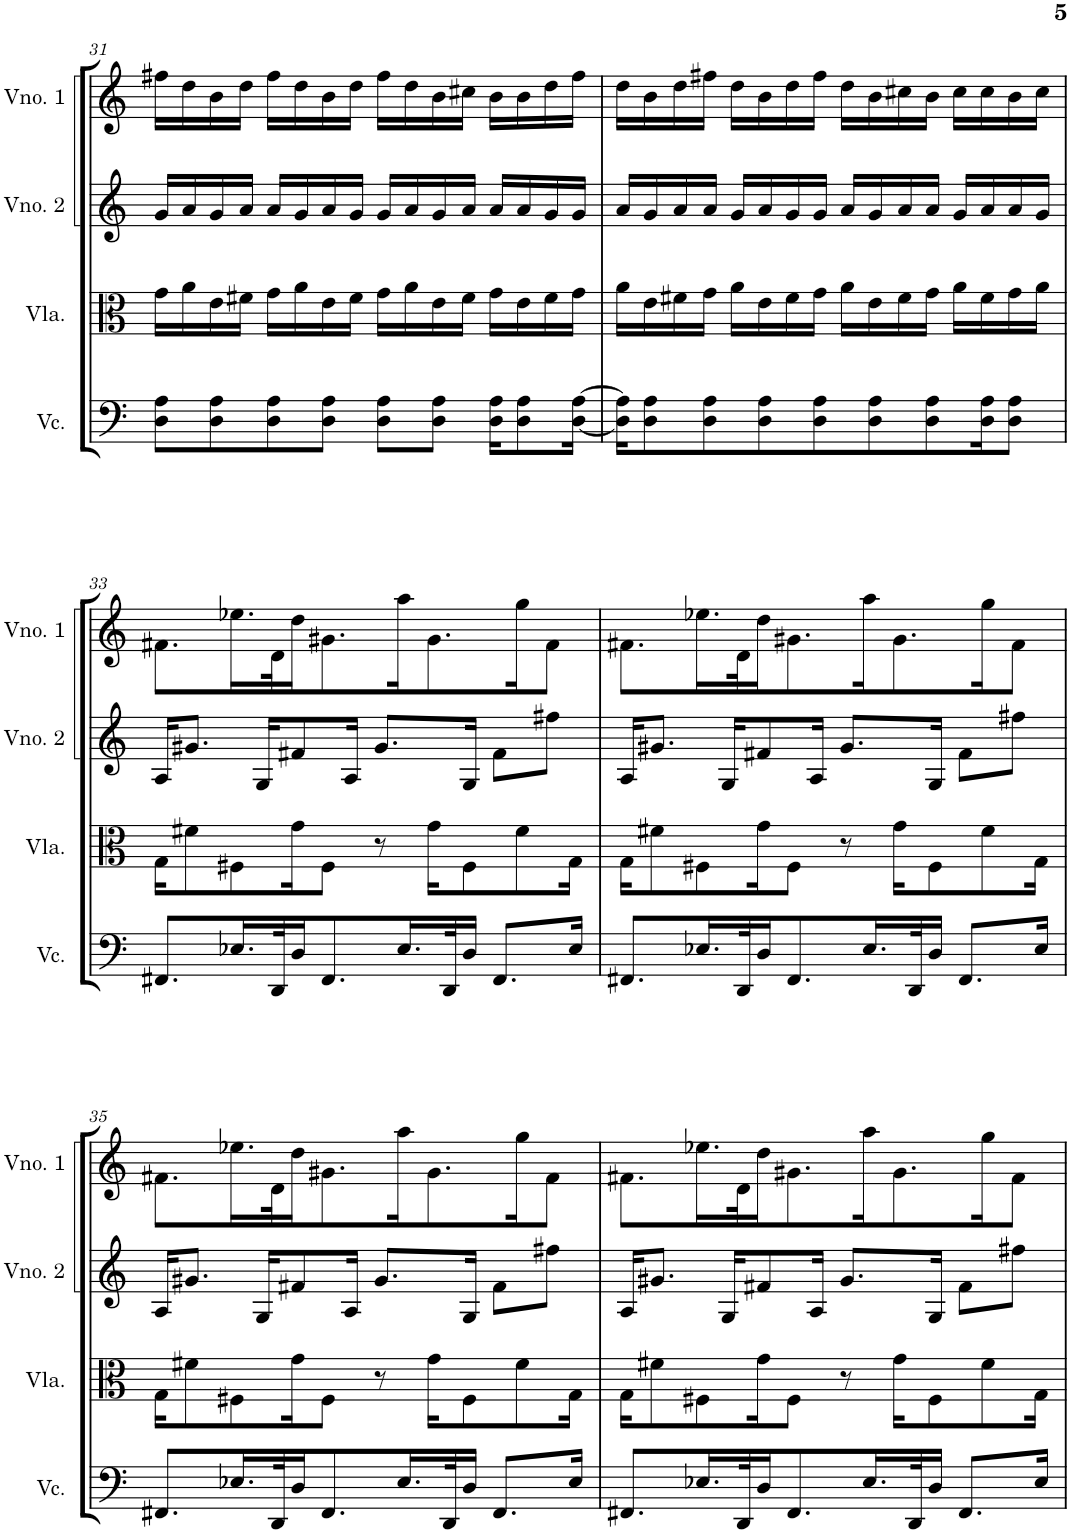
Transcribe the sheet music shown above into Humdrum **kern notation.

**kern	**kern	**kern	**kern
*part4	*part3	*part2	*part1
*staff4	*staff3	*staff2	*staff1
*I"Violoncelo	*I"Viola	*I"Violino 2	*I"Violino 1
*I'Vc.	*I'Vla.	*I'Vno. 2	*I'Vno. 1
!!LO:PB:g=z
*clefF4	*clefC3	*clefG2	*clefG2
*k[]	*k[]	*k[]	*k[]
*M4/4	*M4/4	*M4/4	*M4/4
=31	=31	=31	=31
8D\ 8A\L	16g\LL	16g/LL	16ff#X\LL
.	16a\	16a/	16dd\
8D\ 8A\	16e\	16g/	16b\
.	16f#X\JJ	16a/JJ	16dd\JJ
8D\ 8A\	16g\LL	16a/LL	16ff#\LL
.	16a\	16g/	16dd\
8D\ 8A\J	16e\	16a/	16b\
.	16f#\JJ	16g/JJ	16dd\JJ
8D\ 8A\L	16g\LL	16g/LL	16ff#\LL
.	16a\	16a/	16dd\
8D\ 8A\J	16e\	16g/	16b\
.	16f#\JJ	16a/JJ	16cc#X\JJ
16D\ 16A\KL	16g\LL	16a/LL	16b\LL
8D\ 8A\	16e\	16a/	16b\
.	16f#\	16g/	16dd\
[16D\ [16A\Jk	16g\JJ	16g/JJ	16ff#\JJ
=32	=32	=32	=32
16D\] 16A\]KL	16a\LL	16a/LL	16dd\LL
8D\ 8A\	16e\	16g/	16b\
.	16f#X\	16a/	16dd\
8D\ 8A\	16g\JJ	16a/JJ	16ff#X\JJ
.	16a\LL	16g/LL	16dd\LL
8D\ 8A\	16e\	16a/	16b\
.	16f#\	16g/	16dd\
8D\ 8A\	16g\JJ	16g/JJ	16ff#\JJ
.	16a\LL	16a/LL	16dd\LL
8D\ 8A\	16e\	16g/	16b\
.	16f#\	16a/	16cc#X\
8D\ 8A\	16g\JJ	16a/JJ	16b\JJ
.	16a\LL	16g/LL	16cc#\LL
16D\ 16A\K	16f#\	16a/	16cc#\
8D\ 8A\J	16g\	16a/	16b\
.	16a\JJ	16g/JJ	16cc#\JJ
!!LO:LB:g=z
=33	=33	=33	=33
8.FF#X/L	16G\KL	16A/KL	8.f#X\L
.	8f#X\	8.g#X/J	.
16.E-X/L	8F#X\	.	16.ee-X\L
.	.	16G/KL	.
32DD/K	.	.	32d\K
16D/J	16g\K	8f#X/	16dd\J
8.FF#/	8F#\J	.	8.g#X\
.	.	16A/Jk	.
.	8r	8.g#/L	.
16.E-/L	.	.	16aa\K
.	16g\KL	.	8.g#\
32DD/K	.	.	.
16D/JJ	8F#\	16G/Jk	.
8.FF#/L	.	8f#\L	.
.	8f#\	.	16gg\K
.	.	8ff#X\J	8f#\J
16E-/Jk	16G\Jk	.	.
=34	=34	=34	=34
8.FF#X/L	16G\KL	16A/KL	8.f#X\L
.	8f#X\	8.g#X/J	.
16.E-X/L	8F#X\	.	16.ee-X\L
.	.	16G/KL	.
32DD/K	.	.	32d\K
16D/J	16g\K	8f#X/	16dd\J
8.FF#/	8F#\J	.	8.g#X\
.	.	16A/Jk	.
.	8r	8.g#/L	.
16.E-/L	.	.	16aa\K
.	16g\KL	.	8.g#\
32DD/K	.	.	.
16D/JJ	8F#\	16G/Jk	.
8.FF#/L	.	8f#\L	.
.	8f#\	.	16gg\K
.	.	8ff#X\J	8f#\J
16E-/Jk	16G\Jk	.	.
!!LO:LB:g=z
=35	=35	=35	=35
8.FF#X/L	16G\KL	16A/KL	8.f#X\L
.	8f#X\	8.g#X/J	.
16.E-X/L	8F#X\	.	16.ee-X\L
.	.	16G/KL	.
32DD/K	.	.	32d\K
16D/J	16g\K	8f#X/	16dd\J
8.FF#/	8F#\J	.	8.g#X\
.	.	16A/Jk	.
.	8r	8.g#/L	.
16.E-/L	.	.	16aa\K
.	16g\KL	.	8.g#\
32DD/K	.	.	.
16D/JJ	8F#\	16G/Jk	.
8.FF#/L	.	8f#\L	.
.	8f#\	.	16gg\K
.	.	8ff#X\J	8f#\J
16E-/Jk	16G\Jk	.	.
=36	=36	=36	=36
8.FF#X/L	16G\KL	16A/KL	8.f#X\L
.	8f#X\	8.g#X/J	.
16.E-X/L	8F#X\	.	16.ee-X\L
.	.	16G/KL	.
32DD/K	.	.	32d\K
16D/J	16g\K	8f#X/	16dd\J
8.FF#/	8F#\J	.	8.g#X\
.	.	16A/Jk	.
.	8r	8.g#/L	.
16.E-/L	.	.	16aa\K
.	16g\KL	.	8.g#\
32DD/K	.	.	.
16D/JJ	8F#\	16G/Jk	.
8.FF#/L	.	8f#\L	.
.	8f#\	.	16gg\K
.	.	8ff#X\J	8f#\J
16E-/Jk	16G\Jk	.	.
=	=	=	=
*-	*-	*-	*-
